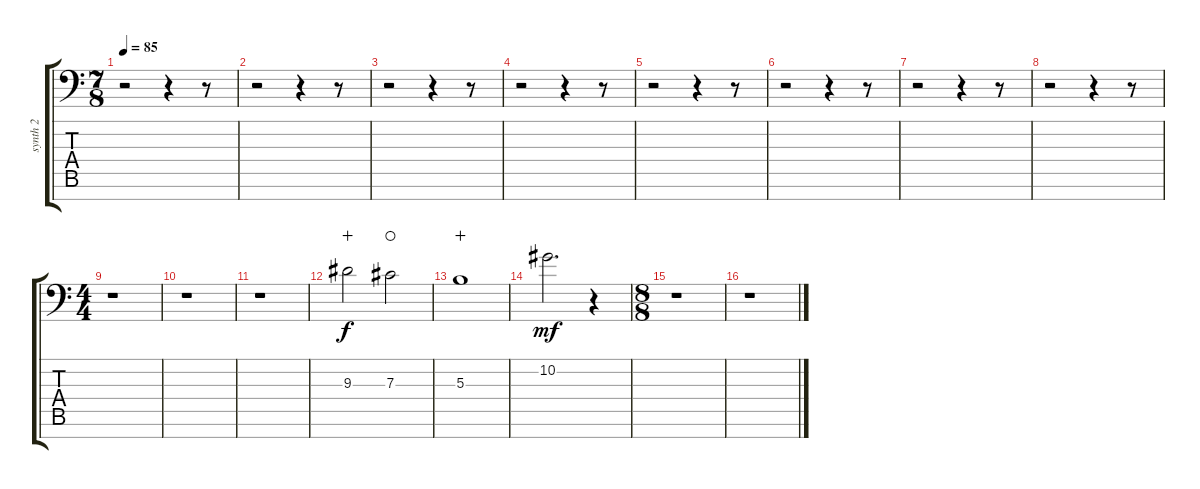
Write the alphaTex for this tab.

\track ("synth 2" "synth 2") {instrument pad4choir}
\staff {score tabs}
\tuning (Eb4 Bb3 Gb3 Db3 Ab2 Eb2 C-1) {hide}
\ts (7 8)
\tempo 85
\clef f4
\ks c
r.2{dy mf} r.4 r.8 |
r.2 r.4 r.8 |
r.2 r.4 r.8 |
r.2 r.4 r.8 |
r.2 r.4 r.8 |
r.2 r.4 r.8 |
r.2 r.4 r.8 |
r.2 r.4 r.8 |
\ts (4 4)
r.1 |
r.1 |
r.1 |
9.3.2{dy f wahc} 7.3.2{waho} |
5.3.1{wahc} |
10.2.2{d dy mf} r.4 |
\ts (8 8)
r.1 |
r.1
